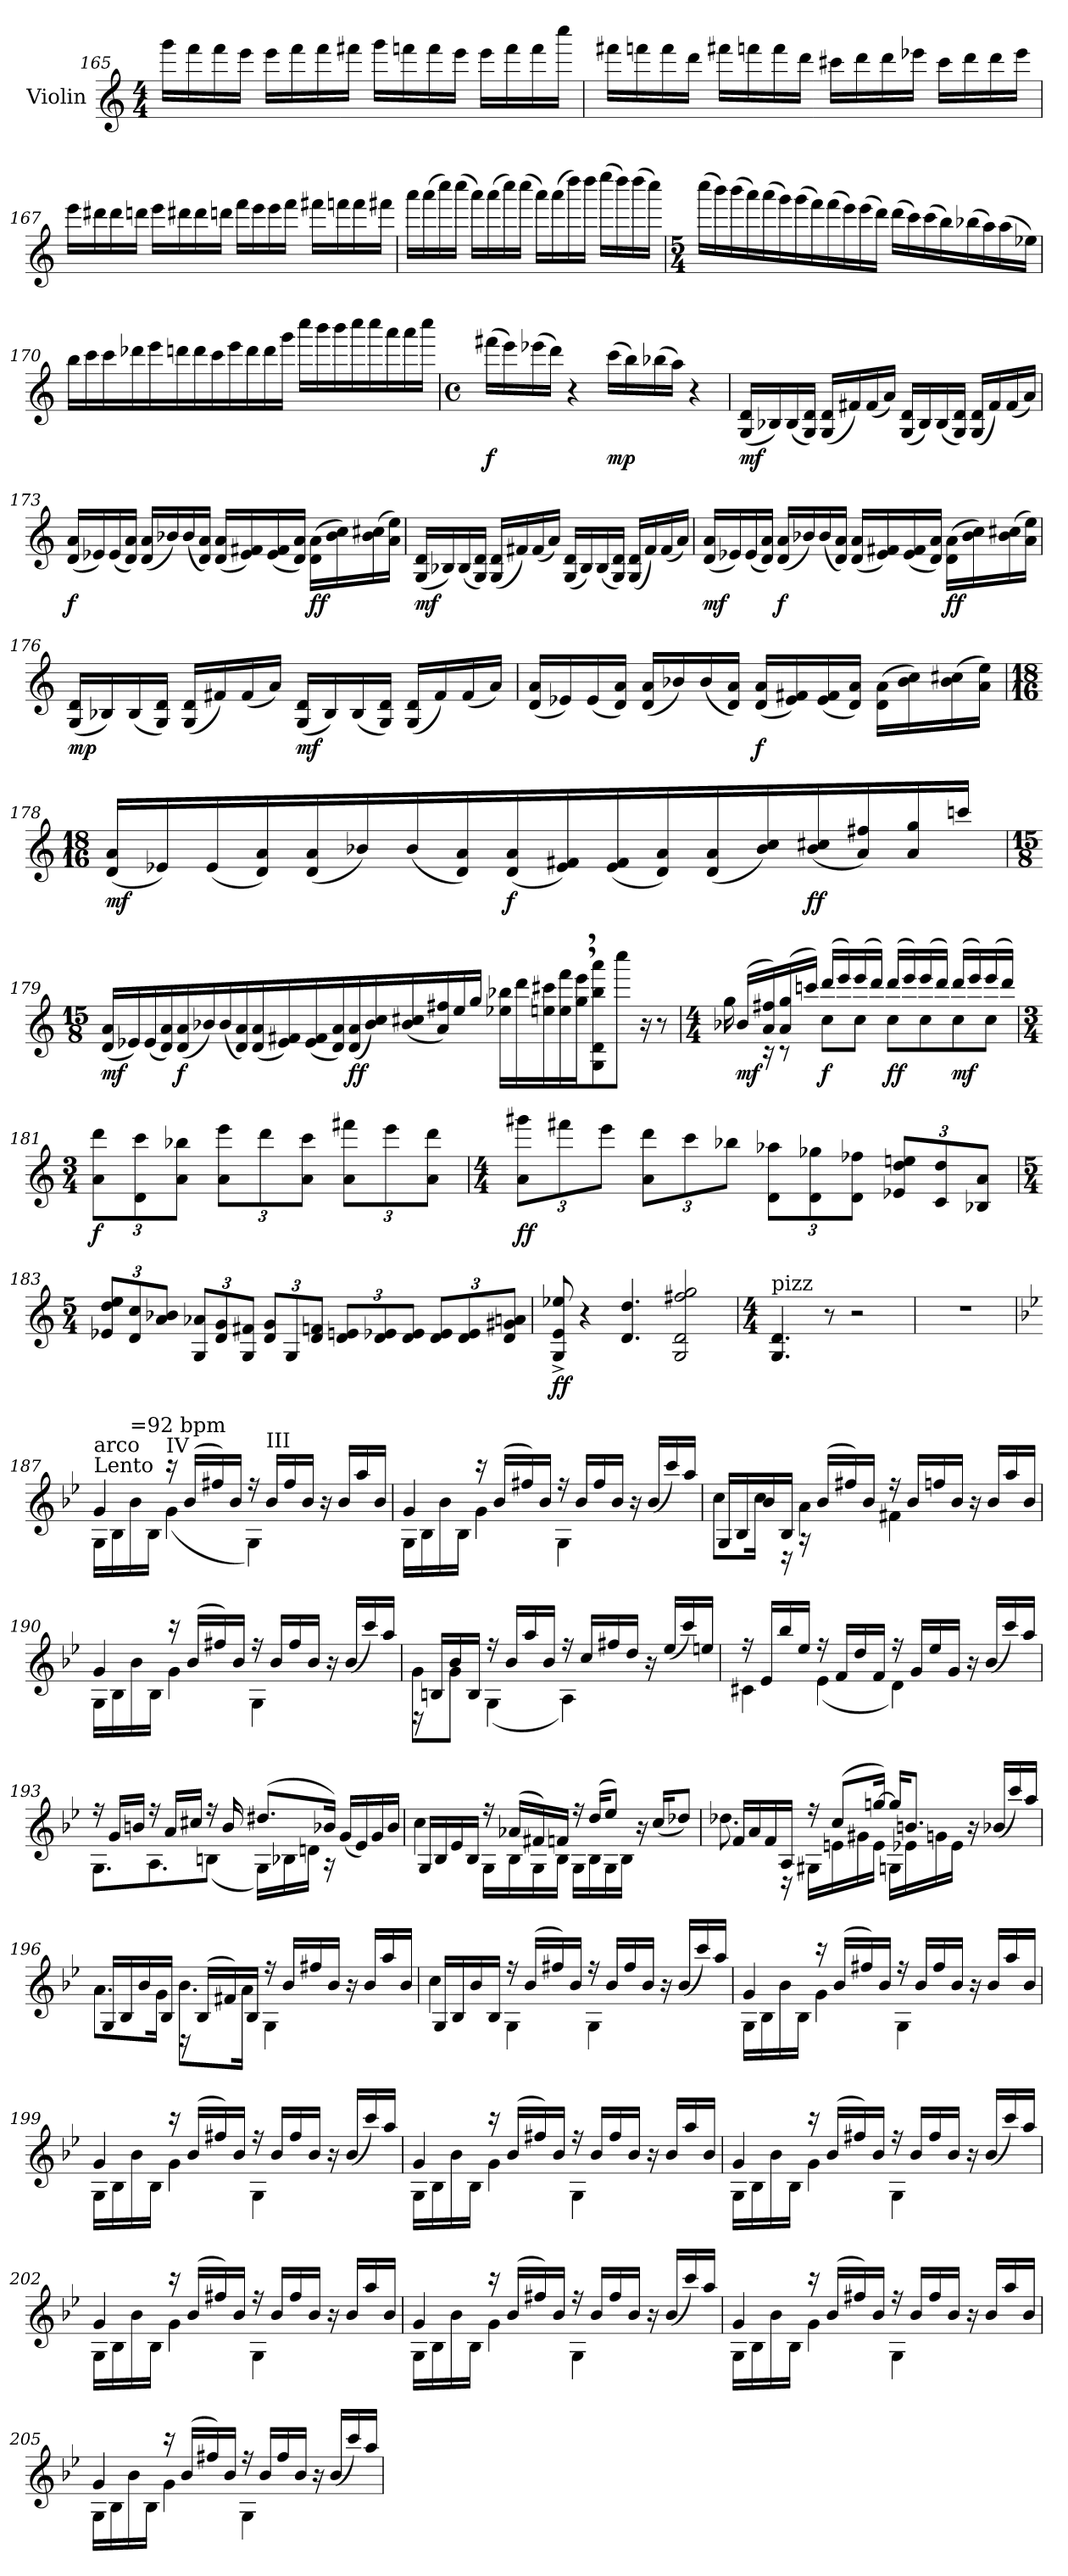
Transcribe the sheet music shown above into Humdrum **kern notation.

**kern	**dynam
*part1	*part1
*staff1	*staff1
*I"Violin	*
*I'Vln.	*
!!LO:LB:g=z
*clefG2	*
*k[]	*
*C:	*
*M4/4	*
=165	=165
16ggg\LL	.
16fff\	.
16fff\	.
16eee\JJ	.
16eee\LL	.
16fff\	.
16fff\	.
16fff#X\JJ	.
16ggg\LL	.
16fffn\	.
16fff\	.
16eee\JJ	.
16eee\LL	.
16fff\	.
16fff\	.
16cccc\JJ	.
=166	=166
16fff#X\LL	.
16fffn\	.
16fff\	.
16ddd\JJ	.
16fff#X\LL	.
16fffn\	.
16fff\	.
16ddd\JJ	.
16ccc#X\LL	.
16ddd\	.
16ddd\	.
16eee-X\JJ	.
16ccc#\LL	.
16ddd\	.
16ddd\	.
16eee-\JJ	.
!!LO:LB:g=z
=167	=167
16eee\LL	.
16ddd#X\	.
16ddd#\	.
16dddn\JJ	.
16eee\LL	.
16ddd#X\	.
16ddd#\	.
16dddn\JJ	.
16fff\LL	.
16eee\	.
16eee\	.
16fff\JJ	.
16fff#X\LL	.
16fffn\	.
16fff\	.
16fff#X\JJ	.
=168	=168
16aaa\LL	.
(16aaa\	.
16cccc\)	.
(16cccc\JJ	.
16aaa\LL)	.
(16aaa\	.
16cccc\)	.
(16cccc\JJ	.
16aaa\LL)	.
(16aaa\	.
16dddd\)	.
16dddd\JJ	.
(16eeee\LL	.
16dddd\)	.
(16dddd\	.
16cccc\JJ)	.
!!LO:LB:g=z
=169	=169
*M5/4	*
(16cccc\LL	.
16bbb\)	.
(16bbb\	.
16aaa\)	.
(16aaa\	.
16ggg\)	.
(16ggg\	.
16fff\)	.
(16fff\	.
16eee\)	.
(16eee\	.
16ddd\JJ)	.
(16ddd\LL	.
16ccc\)	.
(16ccc\	.
16bb\)	.
(16bb-X\	.
16aa\)	.
(16aa\	.
16ee-X\JJ)	.
=170	=170
16bb\LL	.
16ccc\	.
16ccc\	.
16ddd-X\	.
16eee\	.
16dddn\	.
16ddd\	.
16ccc\	.
16eee\	.
16ddd\	.
16ddd\	.
16ggg\JJ	.
16cccc\LL	.
16bbb\	.
16bbb\	.
16cccc\	.
16cccc\	.
16aaa\	.
16aaa\	.
16cccc\JJ	.
!!LO:LB:g=z
=171	=171
*M4/4	*
*met(c)	*
!	!LO:DY:b
(16fff#X\LL	f
16eee\)	.
(16eee-X\	.
16ddd\JJ)	.
4r	.
!	!LO:DY:b
(16ccc\LL	mp
16bb\)	.
(16bb-X\	.
16aa\JJ)	.
4r	.
=172	=172
!	!LO:DY:b
(16G/ 16d/LL	mf
16B-X/)	.
(16B-/	.
16G/ 16d/JJ)	.
(16G/ 16d/LL	.
16f#X/)	.
(16f#/	.
16a/JJ)	.
(16G/ 16d/LL	.
16B-/)	.
(16B-/	.
16G/ 16d/JJ)	.
(16G/ 16d/LL	.
16f#/)	.
(16f#/	.
16a/JJ)	.
!!LO:LB:g=z
=173	=173
!	!LO:DY:b
(16d/ 16a/LL	f
16e-X/)	.
(16e-/	.
16d/ 16a/JJ)	.
(16d/ 16a/LL	.
16b-X/)	.
(16b-/	.
16d/ 16a/JJ)	.
(16d/ 16a/LL	.
16e-/ 16f#X/)	.
(16e-/ 16f#/	.
16d/ 16a/JJ)	.
!	!LO:DY:b
(16d\ 16a\LL	ff
16b-\ 16cc\)	.
(16b-\ 16cc#X\	.
16a\ 16ee\JJ)	.
=174	=174
!	!LO:DY:b
(16G/ 16d/LL	mf
16B-X/)	.
(16B-/	.
16G/ 16d/JJ)	.
(16G/ 16d/LL	.
16f#X/)	.
(16f#/	.
16a/JJ)	.
(16G/ 16d/LL	.
16B-/)	.
(16B-/	.
16G/ 16d/JJ)	.
(16G/ 16d/LL	.
16f#/)	.
(16f#/	.
16a/JJ)	.
!!LO:PB:g=z
=175	=175
!	!LO:DY:b
(16d/ 16a/LL	mf
16e-X/)	.
(16e-/	.
16d/ 16a/JJ)	.
!	!LO:DY:b
(16d/ 16a/LL	f
16b-X/)	.
(16b-/	.
16d/ 16a/JJ)	.
(16d/ 16a/LL	.
16e-/ 16f#X/)	.
(16e-/ 16f#/	.
16d/ 16a/JJ)	.
!	!LO:DY:b
(16d\ 16a\LL	ff
16b-\ 16cc\)	.
(16b-\ 16cc#X\	.
16a\ 16ee\JJ)	.
=176	=176
!	!LO:DY:b
(16G/ 16d/LL	mp
16B-X/)	.
(16B-/	.
16G/ 16d/JJ)	.
(16G/ 16d/LL	.
16f#X/)	.
(16f#/	.
16a/JJ)	.
!	!LO:DY:b
(16G/ 16d/LL	mf
16B-/)	.
(16B-/	.
16G/ 16d/JJ)	.
(16G/ 16d/LL	.
16f#/)	.
(16f#/	.
16a/JJ)	.
!!LO:LB:g=z
=177	=177
(16d/ 16a/LL	.
16e-X/)	.
(16e-/	.
16d/ 16a/JJ)	.
(16d/ 16a/LL	.
16b-X/)	.
(16b-/	.
16d/ 16a/JJ)	.
!	!LO:DY:b
(16d/ 16a/LL	f
16e-/ 16f#X/)	.
(16e-/ 16f#/	.
16d/ 16a/JJ)	.
(16d\ 16a\LL	.
16b-\ 16cc\)	.
(16b-\ 16cc#X\	.
16a\ 16ee\JJ)	.
=178	=178
*M18/16	*
!	!LO:DY:b
(16d/ 16a/LL	mf
16e-X/)	.
(16e-/	.
16d/ 16a/)	.
(16d/ 16a/	.
16b-X/)	.
(16b-/	.
16d/ 16a/)	.
!	!LO:DY:b
(16d/ 16a/	f
16e-/ 16f#X/)	.
(16e-/ 16f#/	.
16d/ 16a/)	.
(16d/ 16a/	.
16b-/ 16cc/)	.
!	!LO:DY:b
(16b-/ 16cc#X/	ff
16a/ 16ff#X/)	.
16a/ 16gg/	.
16cccn/JJ	.
!!LO:LB:g=z
=179	=179
*M15/8	*
!	!LO:DY:b
(16d/ 16a/LL	mf
16e-X/)	.
(16e-/	.
16d/ 16a/)	.
!	!LO:DY:b
(16d/ 16a/LL	f
16b-X/JJ)	.
(16b-/LL	.
16d/ 16a/)	.
(16d/ 16a/	.
16e-/ 16f#X/)	.
(16e-/ 16f#/	.
16d/ 16a/JJ)	.
!	!LO:DY:b
(16d/ 16a/	ff
16b-/ 16cc/)	.
(16b-/ 16cc#X/	.
16a/ 16ff#X/)	.
16ee/	.
16gg/JJ	.
16ee-X\ 16bb-X\LL	.
16ddd\	.
16een\ 16ccc#X\	.
16ee\ 16fff\	.
16gg\, 16eee\,J	.
8G\ 8d\ 8bb-\ 8aaa\	.
8cccc\J	.
16r	.
8r	.
!!LO:LB:g=z
=180	=180
*M4/4	*
*^	*
!	!	!LO:DY:b
(16b-X/LL	16gg\	mf
16a/ 16ff#X/)	16r	.
(16a/ 16gg/	8r	.
16cccn/JJ)	.	.
!	!	!LO:DY:b
(16ddd/LL	8cc\L	f
16eee/)	.	.
(16eee/	8cc\J	.
16ddd/JJ)	.	.
!	!	!LO:DY:b
(16ddd/LL	8cc\L	ff
16eee/)	.	.
(16eee/	8cc\	.
16ddd/JJ)	.	.
!	!	!LO:DY:b
(16ddd/LL	8cc\	mf
16eee/)	.	.
(16eee/	8cc\J	.
16ddd/JJ)	.	.
*v	*v	*
=181	=181
*M3/4	*
*Xbrackettup	*
!	!LO:DY:b
12a\ 12ddd\L	f
12d\ 12ccc\	.
12a\ 12bb-X\J	.
12a\ 12eee\L	.
12ddd\	.
12a\ 12ccc\J	.
12a\ 12fff#X\L	.
12eee\	.
12a\ 12ddd\J	.
!!LO:LB:g=z
=182	=182
*M4/4	*
!	!LO:DY:b
12a\ 12ggg#X\L	ff
12fff#X\	.
12eee\J	.
12a\ 12ddd\L	.
12ccc\	.
12bb-X\J	.
12d\ 12aa-X\L	.
12d\ 12gg-X\	.
12d\ 12ff-X\J	.
12e-X/ 12dd/ 12een/L	.
12c/ 12dd/	.
12B-X/ 12a/J	.
=183	=183
*M5/4	*
12e-X/ 12dd/ 12ee/L	.
12d/ 12cc/	.
12a/ 12b-X/J	.
12G/ 12a-X/L	.
12d/ 12g/	.
12G/ 12f#X/J	.
12d/ 12g/L	.
12G/	.
12d/ 12fn/J	.
12d/ 12en/L	.
12d/ 12e-X/	.
12d/ 12e-/J	.
12d/ 12e-/L	.
12d/ 12e-/	.
12d/ 12g#X/ 12an/J	.
!!LO:LB:g=z
=184	=184
!	!LO:DY:b
8G/^ 8e/^ 8ee-X/^	ff
4r	.
4.d/ 4.dd/	.
2G/ 2d/ 2ff#X/ 2gg/	.
=185	=185
*M4/4	*
!LO:TX:a:t=pizz	!
4.G/ 4.d/	.
8r	.
2r	.
=186	=186
1r	.
=187	=187
*k[b-e-]	*
*B-:	*
*^	*
!LO:TX:a:t=Lento	!	!
!LO:TX:a:t=arco	!	!
4g/	16G\LL	.
.	16B-\	.
!	!LO:TX:a:t==92 bpm	!
.	16b-\	.
.	16B-\JJ	.
!LO:TX:a:t=IV	!	!
16rccc	(4g\	.
(16b-/LL	.	.
16ff#X/)	.	.
16b-/JJ	.	.
16r	4G\)	.
!LO:TX:a:t=III	!	!
16b-/LL	.	.
16ff#/	.	.
16b-/JJ	.	.
16r	4ryy	.
16b-/LL	.	.
16aa/	.	.
16b-/JJ	.	.
!!LO:LB:g=z	!!
=188	=188	=188
4g/	16G\LL	.
.	16B-\	.
.	16b-\	.
.	16B-\JJ	.
16rccc	4g\	.
(16b-/LL	.	.
16ff#X/)	.	.
16b-/JJ	.	.
16r	4G\	.
16b-/LL	.	.
16ff#/	.	.
16b-/JJ	.	.
16r	4ryy	.
(16b-/LL	.	.
16ccc/)	.	.
16aa/JJ	.	.
=189	=189	=189
16G/LL	8cc\L	.
16B-/	.	.
16b-/	16cc\Jk	.
16B-/JJ	16r	.
16rA	4a\	.
(16b-/LL	.	.
16ff#X/)	.	.
16b-/JJ	.	.
16r	4f#X\	.
16b-/LL	.	.
16ffn/	.	.
16b-/JJ	.	.
16r	4ryy	.
16b-/LL	.	.
16aa/	.	.
16b-/JJ	.	.
!!LO:LB:g=z	!!
=190	=190	=190
4g/	16G\LL	.
.	16B-\	.
.	16b-\	.
.	16B-\JJ	.
16rccc	4g\	.
(16b-/LL	.	.
16ff#X/)	.	.
16b-/JJ	.	.
16r	4G\	.
16b-/LL	.	.
16ff#/	.	.
16b-/JJ	.	.
16r	4ryy	.
(16b-/LL	.	.
16ccc/)	.	.
16aa/JJ	.	.
=191	=191	=191
16rD	8g\L	.
16Bn/LL	.	.
16b-i/	8g\J	.
16B/JJ	.	.
16r	(4G\	.
16b-/LL	.	.
16aa/	.	.
16b-/JJ	.	.
16r	4A\)	.
16cc/LL	.	.
16ff#X/	.	.
16dd/JJ	.	.
16r	4ryy	.
(16ee-/LL	.	.
16ccc/)	.	.
16een/JJ	.	.
!!LO:LB:g=z	!!
=192	=192	=192
16r	4c#X\	.
16e-/LL	.	.
16bb-/	.	.
16ee-/JJ	.	.
16r	(4e-\	.
16f/LL	.	.
16dd/	.	.
16f/JJ	.	.
16r	4d\)	.
16g/LL	.	.
16ee-/	.	.
16g/JJ	.	.
16r	4ryy	.
(16b-/LL	.	.
16ccc/)	.	.
16aa/JJ	.	.
=193	=193	=193
16r	8.G\L	.
16g/LL	.	.
16bn/JJ	.	.
16r	8.A\	.
16a/LL	.	.
16cc#X/JJ	.	.
16r	(8Bn\J	.
16b/	.	.
(8.dd#X/L	16G\LL)	.
.	16B-X\	.
.	16dn\JJ	.
16b-X/Jk)	16rA	.
(16g/LL	4ryy	.
16e-/)	.	.
16g/	.	.
16b-/JJ	.	.
!!LO:LB:g=z	!!
=194	=194	=194
16G/LL	4cc\	.
16B-/	.	.
16e-/	.	.
16B-/JJ	.	.
16r	16G\LL	.
(16a-X/LL	16B-\	.
16f#X/)	16G\	.
16fn/JJ	16B-\JJ	.
16r	16G\LL	.
(16dd/KL	16B-\	.
8ee-/J)	16G\	.
.	16B-\JJ	.
16r	4ryy	.
(16cc/KL	.	.
8dd-X/J)	.	.
=195	=195	=195
16f/LL	8.dd-X\	.
16a/	.	.
16f/	.	.
16A/JJ	16r	.
16r	16G#X\LL	.
(8cc/L	16en\	.
.	16g#X\	.
[16ggn/Jk)	16e\JJ	.
16gg/KL]	16Gn\LL	.
8.bn/J	16e-X\	.
.	16gn\	.
.	16e-\JJ	.
16r	4ryy	.
(16b-X/LL	.	.
16ccc/)	.	.
16aa/JJ	.	.
!!LO:LB:g=z	!!
=196	=196	=196
16G/LL	8.a\L	.
16B-/	.	.
16b-/	.	.
16B-/JJ	16g\Jk	.
16rD	8.b-\L	.
(16B-/LL	.	.
16f#X/)	.	.
16B-/JJ	16a\Jk	.
16r	4G\	.
16b-/LL	.	.
16ff#X/	.	.
16b-/JJ	.	.
16r	4ryy	.
16b-/LL	.	.
16aa/	.	.
16b-/JJ	.	.
=197	=197	=197
16G/LL	4cc\	.
16B-/	.	.
16b-/	.	.
16B-/JJ	.	.
16r	4G\	.
(16b-/LL	.	.
16ff#X/)	.	.
16b-/JJ	.	.
16r	4G\	.
16b-/LL	.	.
16ff#/	.	.
16b-/JJ	.	.
16r	4ryy	.
(16b-/LL	.	.
16ccc/)	.	.
16aa/JJ	.	.
!!LO:PB:g=z	!!
=198	=198	=198
4g/	16G\LL	.
.	16B-\	.
.	16b-\	.
.	16B-\JJ	.
16rccc	4g\	.
(16b-/LL	.	.
16ff#X/)	.	.
16b-/JJ	.	.
16r	4G\	.
16b-/LL	.	.
16ff#/	.	.
16b-/JJ	.	.
16r	4ryy	.
16b-/LL	.	.
16aa/	.	.
16b-/JJ	.	.
=199	=199	=199
4g/	16G\LL	.
.	16B-\	.
.	16b-\	.
.	16B-\JJ	.
16rccc	4g\	.
(16b-/LL	.	.
16ff#X/)	.	.
16b-/JJ	.	.
16r	4G\	.
16b-/LL	.	.
16ff#/	.	.
16b-/JJ	.	.
16r	4ryy	.
(16b-/LL	.	.
16ccc/)	.	.
16aa/JJ	.	.
!!LO:LB:g=z	!!
=200	=200	=200
4g/	16G\LL	.
.	16B-\	.
.	16b-\	.
.	16B-\JJ	.
16rccc	4g\	.
(16b-/LL	.	.
16ff#X/)	.	.
16b-/JJ	.	.
16r	4G\	.
16b-/LL	.	.
16ff#/	.	.
16b-/JJ	.	.
16r	4ryy	.
16b-/LL	.	.
16aa/	.	.
16b-/JJ	.	.
=201	=201	=201
4g/	16G\LL	.
.	16B-\	.
.	16b-\	.
.	16B-\JJ	.
16rccc	4g\	.
(16b-/LL	.	.
16ff#X/)	.	.
16b-/JJ	.	.
16r	4G\	.
16b-/LL	.	.
16ff#/	.	.
16b-/JJ	.	.
16r	4ryy	.
(16b-/LL	.	.
16ccc/)	.	.
16aa/JJ	.	.
!!LO:LB:g=z	!!
=202	=202	=202
4g/	16G\LL	.
.	16B-\	.
.	16b-\	.
.	16B-\JJ	.
16rccc	4g\	.
(16b-/LL	.	.
16ff#X/)	.	.
16b-/JJ	.	.
16r	4G\	.
16b-/LL	.	.
16ff#/	.	.
16b-/JJ	.	.
16r	4ryy	.
16b-/LL	.	.
16aa/	.	.
16b-/JJ	.	.
=203	=203	=203
4g/	16G\LL	.
.	16B-\	.
.	16b-\	.
.	16B-\JJ	.
16rccc	4g\	.
(16b-/LL	.	.
16ff#X/)	.	.
16b-/JJ	.	.
16r	4G\	.
16b-/LL	.	.
16ff#/	.	.
16b-/JJ	.	.
16r	4ryy	.
(16b-/LL	.	.
16ccc/)	.	.
16aa/JJ	.	.
!!LO:LB:g=z	!!
=204	=204	=204
4g/	16G\LL	.
.	16B-\	.
.	16b-\	.
.	16B-\JJ	.
16rccc	4g\	.
(16b-/LL	.	.
16ff#X/)	.	.
16b-/JJ	.	.
16r	4G\	.
16b-/LL	.	.
16ff#/	.	.
16b-/JJ	.	.
16r	4ryy	.
16b-/LL	.	.
16aa/	.	.
16b-/JJ	.	.
=205	=205	=205
4g/	16G\LL	.
.	16B-\	.
.	16b-\	.
.	16B-\JJ	.
16rccc	4g\	.
(16b-/LL	.	.
16ff#X/)	.	.
16b-/JJ	.	.
16r	4G\	.
16b-/LL	.	.
16ff#/	.	.
16b-/JJ	.	.
16r	4ryy	.
(16b-/LL	.	.
16ccc/)	.	.
16aa/JJ	.	.
*v	*v	*
=	=
*-	*-
